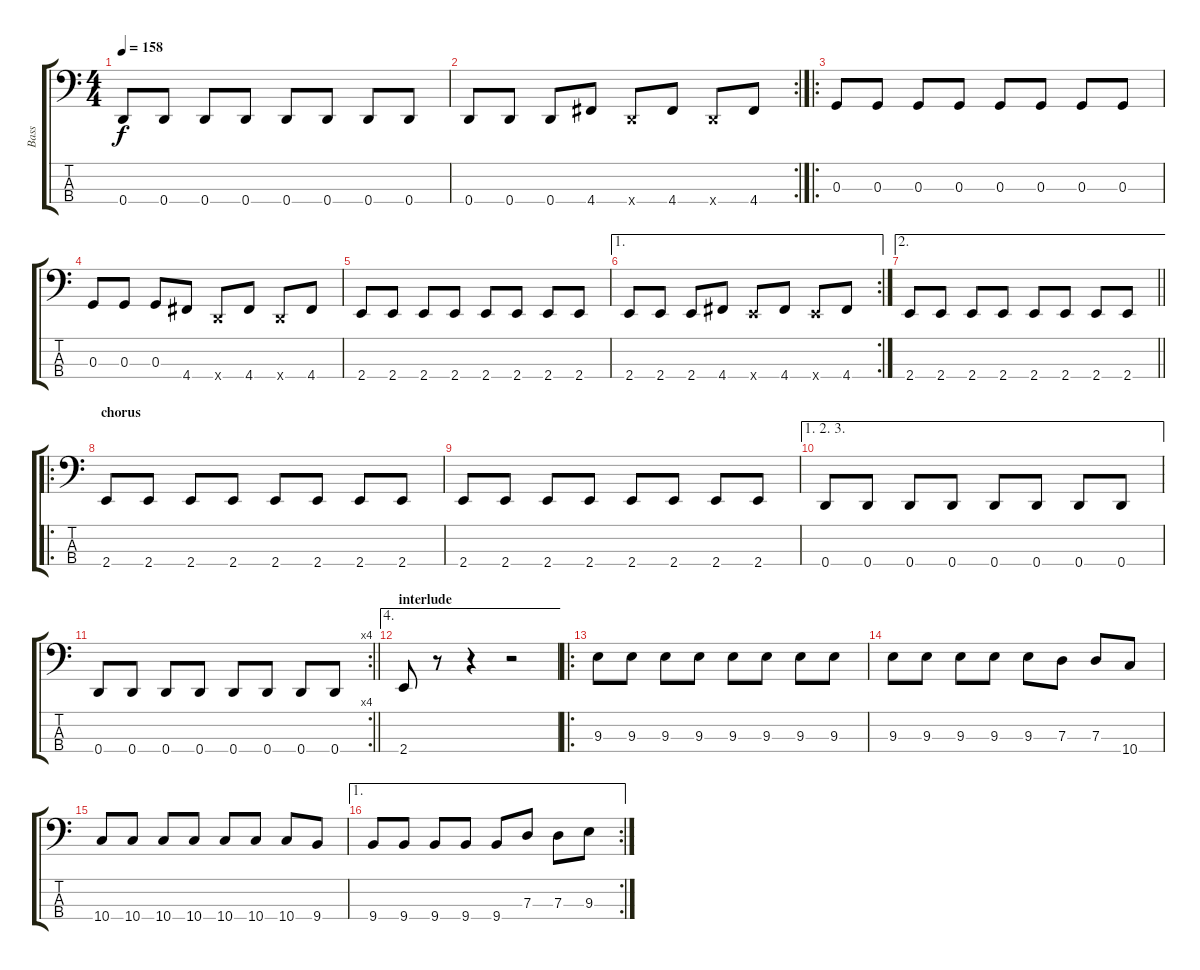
\track ("Bass" "Bass") {instrument electricbasspick}
\staff {score tabs}
\tuning (F2 C2 G1 D1) {hide}
\ts (4 4)
\tempo 158
\clef f4
\ks c
0.4.8{dy f} 0.4.8 0.4.8 0.4.8 0.4.8 0.4.8 0.4.8 0.4.8 |
\rc 2
0.4.8 0.4.8 0.4.8 4.4.8 0.4{x}.8 4.4.8 0.4{x}.8 4.4.8 |
\ro
0.3.8 0.3.8 0.3.8 0.3.8 0.3.8 0.3.8 0.3.8 0.3.8 |
0.3.8 0.3.8 0.3.8 4.4.8 0.4{x}.8 4.4.8 0.4{x}.8 4.4.8 |
2.4.8 2.4.8 2.4.8 2.4.8 2.4.8 2.4.8 2.4.8 2.4.8 |
\ae 1
\rc 2
2.4.8 2.4.8 2.4.8 4.4.8 2.4{x}.8 4.4.8 2.4{x}.8 4.4.8 |
\ae 2
\barLineRight lightlight
2.4.8 2.4.8 2.4.8 2.4.8 2.4.8 2.4.8 2.4.8 2.4.8 |
\ro
\section ("" "chorus")
2.4.8 2.4.8 2.4.8 2.4.8 2.4.8 2.4.8 2.4.8 2.4.8 |
2.4.8 2.4.8 2.4.8 2.4.8 2.4.8 2.4.8 2.4.8 2.4.8 |
\ae (1 2 3)
0.4.8 0.4.8 0.4.8 0.4.8 0.4.8 0.4.8 0.4.8 0.4.8 |
\rc 4
\barLineRight lightlight
0.4.8 0.4.8 0.4.8 0.4.8 0.4.8 0.4.8 0.4.8 0.4.8 |
\ae 4
\section ("" "interlude")
2.4.8 r.8 r.4 r.2 |
\ro
9.3.8 9.3.8 9.3.8 9.3.8 9.3.8 9.3.8 9.3.8 9.3.8 |
9.3.8 9.3.8 9.3.8 9.3.8 9.3.8 7.3.8 7.3.8 10.4.8 |
10.4.8 10.4.8 10.4.8 10.4.8 10.4.8 10.4.8 10.4.8 9.4.8 |
\ae 1
\rc 2
9.4.8 9.4.8 9.4.8 9.4.8 9.4.8 7.3.8 7.3.8 9.3.8
